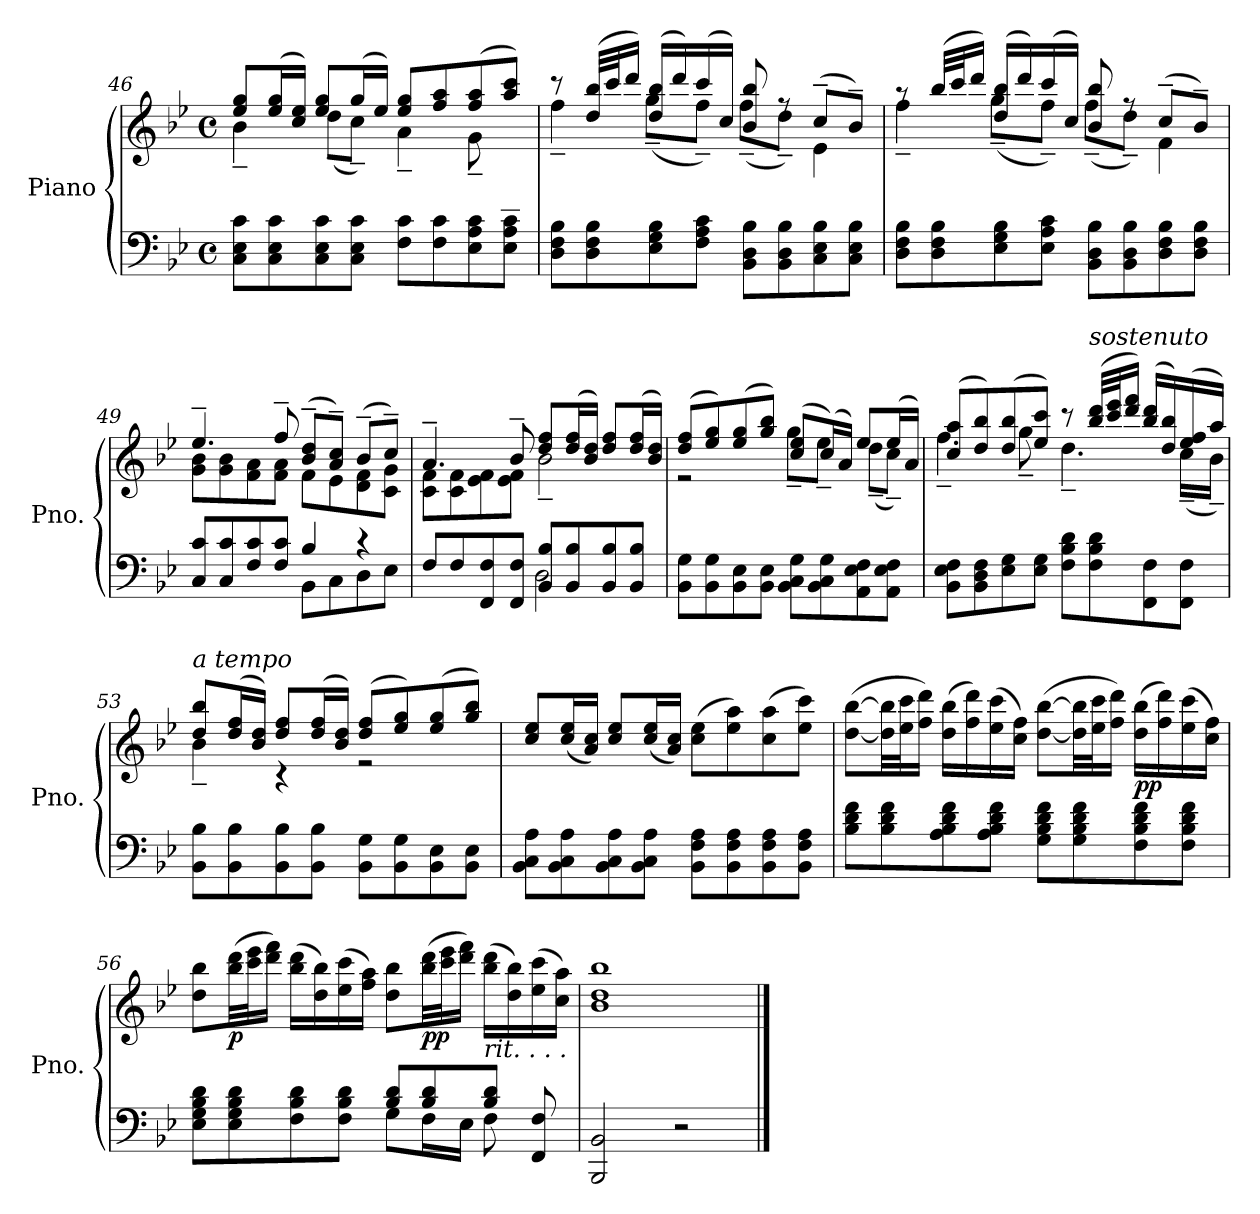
**kern	**kern	**dynam
*part1	*part1	*part1
*staff2	*staff1	*staff1/2
*I"Piano	*	*
*I'Pno.	*	*
*clefF4	*clefG2	*
*k[b-e-]	*k[b-e-]	*
*M4/4	*M4/4	*
*met(c)	*met(c)	*
=46	=46	=46
*^	*^	*
2..ryy	8C\ 8E-\ 8c\L	8ee-/ 8gg/L	4b-~\	.
.	8C\ 8E-\ 8c\	(16ee-/ 16gg/L	.	.
.	.	16cc/ 16ee-/JJ)	.	.
.	8C\ 8E-\ 8c\	8ee-/ 8gg/L	(8dd~\L	.
.	8C\ 8E-\ 8c\J	(16gg/L	8cc~\J)	.
.	.	16ee-/JJ)	.	.
.	8F\ 8c\L	8ee-/ 8gg/L	4a~\	.
.	8F\ 8c\	8ff/ 8aa/	.	.
.	8E-\ 8A\ 8c\	(8ff/ 8aa/	(8g~\L	.
8f~/J)	8E-\ 8A\ 8c\J	8aa/ 8ccc/J)	8ryy	.
*v	*v	*	*	*
=47	=47	=47	=47
8D\ 8F\ 8B-\L	8rccc	4ff~\	.
8D\ 8F\ 8B-\	(32dd/ 32bb-/LLL	.	.
.	32ccc/J	.	.
.	16ddd/JJ)	.	.
8E-\ 8G\ 8B-\	(16dd/ 16bb-/LL	(8gg~\L	.
.	16ddd/)	.	.
8F\ 8A\ 8c\J	(16ccc/	8ff~\J)	.
.	16cc/JJ)	.	.
8BB-\ 8D\ 8B-\L	8b-/ 8bb-/	(8ff~\L	.
8BB-\ 8D\ 8B-\	8rff	8dd~\J)	.
8C\ 8E-\ 8B-\	(8cc~/L	4e-\	.
8C\ 8E-\ 8B-\J	8b-~/J)	.	.
!!LO:LB:g=z	!!
=48	=48	=48	=48
8D\ 8F\ 8B-\L	8raa	4ff~\	.
8D\ 8F\ 8B-\	(32bb-/LLL	.	.
.	32ccc/J	.	.
.	16ddd/JJ)	.	.
8E-\ 8G\ 8B-\	(16dd/ 16bb-/LL	(8gg~\L	.
.	16ddd/)	.	.
8E-\ 8A\ 8c\J	(16ccc/	8ff~\J)	.
.	16cc/JJ)	.	.
8BB-\ 8D\ 8B-\L	8b-/ 8bb-/	(8ff~\L	.
8BB-\ 8D\ 8B-\	8rff	8dd~\J)	.
8D\ 8F\ 8B-\	(8cc~/L	4f\	.
8D\ 8F\ 8B-\J	8b-~/J)	.	.
=49	=49	=49	=49
*^	*	*	*
8C/ 8c/L	2ryy	4.ee-~/	8g\ 8b-\L	.
8C/ 8c/	.	.	8g\ 8b-\	.
8F/ 8c/	.	.	8f\ 8a\	.
8F/ 8c/J	.	8ff~/	8f\ 8a\J	.
4B-/	8BB-\L	(8b-/~ 8dd/~L	8f\L	.
.	8C\	8a/~ 8cc/~J)	8e-\	.
4r	8D\	(8b-~/L	8d\ 8f\	.
.	8E-\J	8cc~/J)	8c\ 8g\J	.
=50	=50	=50	=50	=50
8F/L	2ryy	4.a~/	8c\ 8f\L	.
8F/	.	.	8c\ 8f\	.
8FF/ 8F/	.	.	8e-\ 8f\	.
8FF/ 8F/J	.	8b-~/	8e-\ 8f\J	.
8BB-/ 8B-/L	2D\	8dd/ 8ff/L	2b-~\	.
8BB-/ 8B-/	.	(16dd/ 16ff/L	.	.
.	.	16b-/ 16dd/JJ)	.	.
8BB-/ 8B-/	.	8dd/ 8ff/L	.	.
8BB-/ 8B-/J	.	(16dd/ 16ff/L	.	.
.	.	16b-/ 16dd/JJ)	.	.
*v	*v	*	*	*
!!LO:LB:g=z	!!
=51	=51	=51	=51
8BB-\ 8G\L	(8dd/ 8ff/L	2r	.
8BB-\ 8G\	8ee-/ 8gg/)	.	.
8BB-\ 8E-\	(8ee-/ 8gg/	.	.
8BB-\ 8E-\J	8gg/ 8bb-/J)	.	.
8BB-\ 8C\ 8G\L	(8cc/ 8ee-/L	8gg~\L	.
8BB-\ 8C\ 8G\	(16cc/L)	8ee-~\J	.
.	16a/JJ)	.	.
8AA\ 8E-\ 8F\	8ee-/L	(8dd~\L	.
8AA\ 8E-\ 8F\J	(16ee-/L	8cc~\J)	.
.	16a/JJ)	.	.
=52	=52	=52	=52
8BB-\ 8E-\ 8F\L	(8cc/ 8aa/L	4.ff~\	.
8BB-\ 8D\ 8F\	8dd/ 8bb-/)	.	.
8E-\ 8G\	(8dd/ 8bb-/	.	.
8E-\ 8G\J	8ee-/ 8ccc/J)	8gg~\	.
8F\ 8B-\ 8d\L	8rccc	4.dd~\	.
!	!LO:TX:a:i:t=sostenuto	!	!
8F\ 8B-\ 8d\	(32bb-/ 32ddd/LLL	.	.
.	32ccc/ 32eee-/J	.	.
.	16ddd/ 16fff/JJ)	.	.
8FF\ 8F\	(16bb-/ 16ddd/LL	.	.
.	16dd/ 16bb-/)	.	.
8FF\ 8F\J	(16ee-/ 16ff/	(16cc~\LL	.
.	16aa/JJ)	16b-~\JJ)	.
=53	=53	=53	=53
!	!LO:TX:a:i:t=a tempo	!	!
8BB-\ 8B-\L	8dd/ 8bb-/L	4b-~\	.
8BB-\ 8B-\	(16dd/ 16ff/L	.	.
.	16b-/ 16dd/JJ)	.	.
8BB-\ 8B-\	8dd/ 8ff/L	4r	.
8BB-\ 8B-\J	(16dd/ 16ff/L	.	.
.	16b-/ 16dd/JJ)	.	.
8BB-\ 8G\L	(8dd/ 8ff/L	2r	.
8BB-\ 8G\	8ee-/ 8gg/)	.	.
8BB-\ 8E-\	(8ee-/ 8gg/	.	.
8BB-\ 8E-\J	8gg/ 8bb-/J)	.	.
*	*v	*v	*
=54	=54	=54
8BB-\ 8C\ 8A\L	8cc/ 8ee-/L	.
8BB-\ 8C\ 8A\	(>16cc/ 16ee-/L	.
.	16a/ 16cc/JJ)	.
8BB-\ 8C\ 8A\	8cc/ 8ee-/L	.
8BB-\ 8C\ 8A\J	(>16cc/ 16ee-/L	.
.	16a/ 16cc/JJ)	.
8BB-\ 8F\ 8A\L	(8cc\ 8ee-\L	.
8BB-\ 8F\ 8A\	8ee-\ 8aa\)	.
8BB-\ 8F\ 8A\	(8cc\ 8aa\	.
8BB-\ 8F\ 8A\J	8ee-\ 8ccc\J)	.
!!LO:LB:g=z
=55	=55	=55
8B-\ 8d\ 8f\L	([8dd\ [8bb-\L	.
8B-\ 8d\ 8f\	32dd\] 32bb-\]LL	.
.	32ee-\ 32ccc\J	.
.	16ff\ 16ddd\JJ)	.
8A\ 8B-\ 8d\ 8f\	(16dd\ 16bb-\LL	.
.	16ff\ 16ddd\)	.
8A\ 8B-\ 8d\ 8f\J	(16ee-\ 16ccc\	.
.	16cc\ 16ff\JJ)	.
8G\ 8B-\ 8d\ 8f\L	([8dd\ [8bb-\L	.
8G\ 8B-\ 8d\ 8f\	32dd\] 32bb-\]LL	.
.	32ee-\ 32ccc\J	.
.	16ff\ 16ddd\JJ)	.
!	!	!LO:DY:b
8F\ 8B-\ 8d\ 8f\	(16dd\ 16bb-\LL	pp
.	16ff\ 16ddd\)	.
8F\ 8B-\ 8d\ 8f\J	(16ee-\ 16ccc\	.
.	16cc\ 16ff\JJ)	.
=56	=56	=56
*^	*	*
8E-\ 8G\ 8B-\ 8d\L	2ryy	8dd\ 8bb-\L	.
!	!	!	!LO:DY:b
8E-\ 8G\ 8B-\ 8d\	.	(32bb-\ 32ddd\LL	p
.	.	32ccc\ 32eee-\J	.
.	.	16ddd\ 16fff\JJ)	.
8F\ 8B-\ 8d\	.	(16bb-\ 16ddd\LL	.
.	.	16dd\ 16bb-\)	.
8F\ 8B-\ 8d\J	.	(16ee-\ 16ccc\	.
.	.	16ff\ 16aa\JJ)	.
8G\L	8B-/ 8d/L	8dd\ 8bb-\L	.
!	!	!	!LO:DY:b
16F\L	8B-/ 8d/	(32bb-\ 32ddd\LL	pp
.	.	32ccc\ 32eee-\J	.
16E-\JJ	.	16ddd\ 16fff\JJ)	.
!LO:TX:a:i:t=rit.  .  .  .	!	!	!
8F\	8B-/ 8d/J	(16bb-\ 16ddd\LL	.
.	.	16dd\ 16bb-\)	.
8FF/ 8F/	8ryy	(16ee-\ 16ccc\	.
.	.	16cc\ 16aa\JJ)	.
*v	*v	*	*
=57	=57	=57
2BBB-/ 2BB-/	1b- 1dd 1bb-	.
2r	.	.
==	==	==
*-	*-	*-
